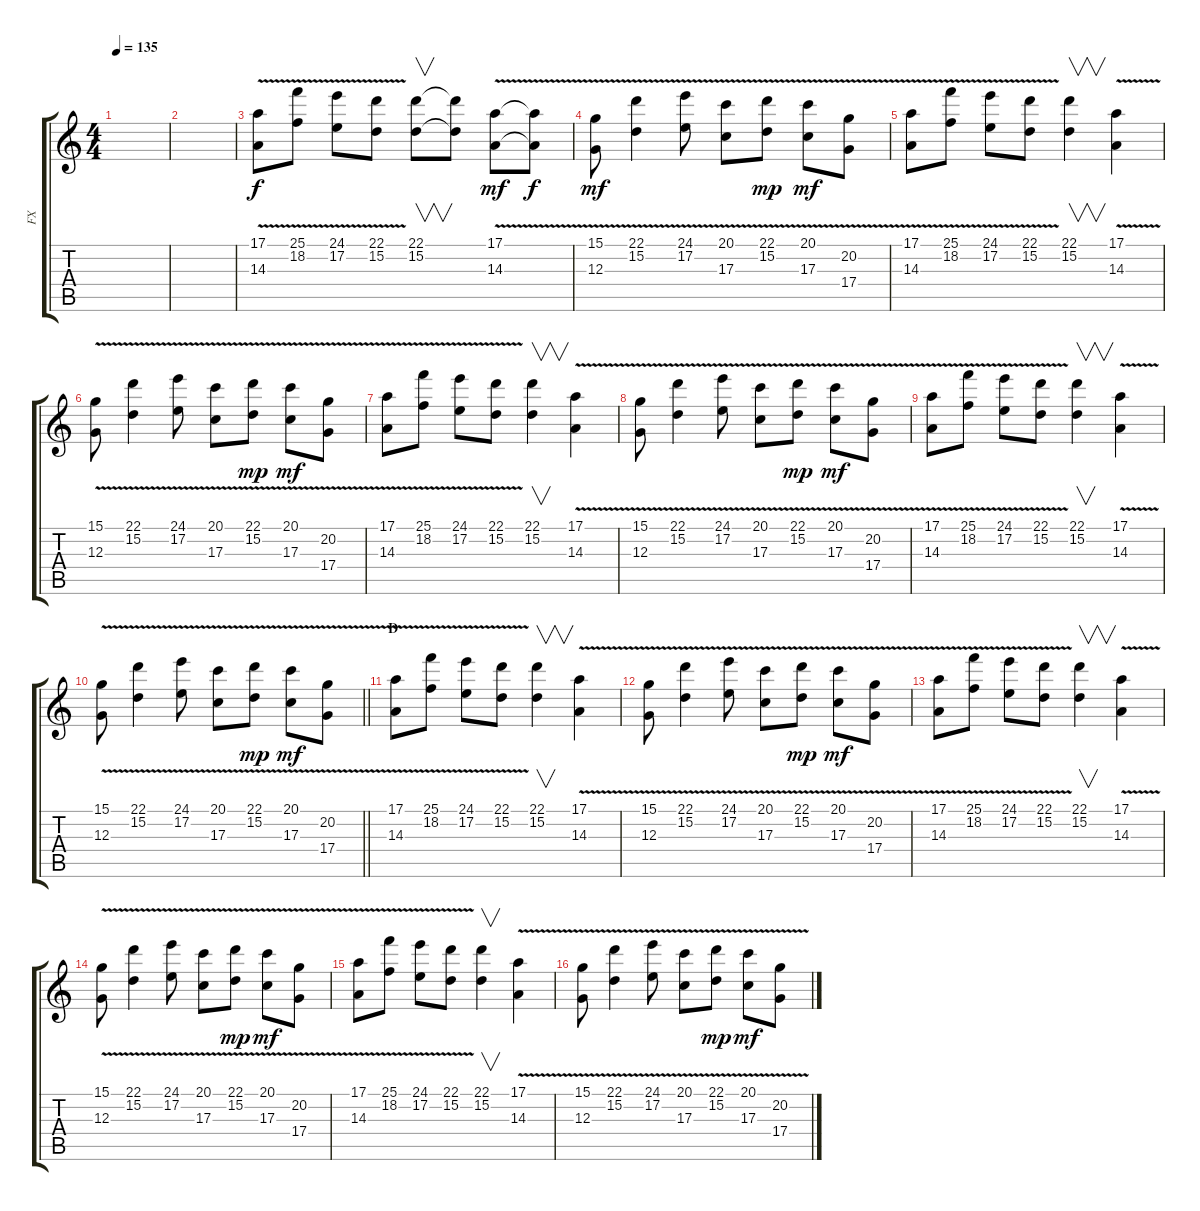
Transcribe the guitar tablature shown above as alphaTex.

\track ("FX" "FX") {instrument fx7echoes}
\staff {score tabs}
\tuning (E4 B3 G3 D3 A2 E2) {hide}
\ts (4 4)
\tempo 135
\clef g2
\ks c
|
|
(17.1 14.3{v}).8 (25.1 18.2{v}).8 (24.1 17.2{v}).8 (22.1 15.2{v}).8 (22.1 15.2).8{v} (22.1{t} 15.2{t}).8{dy f} (17.1 14.3{v}).8{dy mf} (17.1{t} 14.3{t}).8{dy f} |
(15.1 12.3{v}).8{dy mf} (22.1 15.2{v}).4 (24.1 17.2{v}).8 (20.1 17.3{v}).8 (22.1 15.2{v}).8{dy mp} (20.1 17.3{v}).8{dy mf} (20.2 17.4{v}).8 |
(17.1 14.3{v}).8 (25.1 18.2{v}).8 (24.1 17.2{v}).8 (22.1 15.2{v}).8 (22.1 15.2).4{v} (17.1 14.3{v}).4 |
(15.1 12.3{v}).8 (22.1 15.2{v}).4 (24.1 17.2{v}).8 (20.1 17.3{v}).8 (22.1 15.2{v}).8{dy mp} (20.1 17.3{v}).8{dy mf} (20.2 17.4{v}).8 |
(17.1 14.3{v}).8 (25.1 18.2{v}).8 (24.1 17.2{v}).8 (22.1 15.2{v}).8 (22.1 15.2).4{v} (17.1 14.3{v}).4 |
(15.1 12.3{v}).8 (22.1 15.2{v}).4 (24.1 17.2{v}).8 (20.1 17.3{v}).8 (22.1 15.2{v}).8{dy mp} (20.1 17.3{v}).8{dy mf} (20.2 17.4{v}).8 |
(17.1 14.3{v}).8 (25.1 18.2{v}).8 (24.1 17.2{v}).8 (22.1 15.2{v}).8 (22.1 15.2).4{v} (17.1 14.3{v}).4 |
\barLineRight lightlight
(15.1 12.3{v}).8 (22.1 15.2{v}).4 (24.1 17.2{v}).8 (20.1 17.3{v}).8 (22.1 15.2{v}).8{dy mp} (20.1 17.3{v}).8{dy mf} (20.2 17.4{v}).8 |
\section ("" "D")
(17.1 14.3{v}).8 (25.1 18.2{v}).8 (24.1 17.2{v}).8 (22.1 15.2{v}).8 (22.1 15.2).4{v} (17.1 14.3{v}).4 |
(15.1 12.3{v}).8 (22.1 15.2{v}).4 (24.1 17.2{v}).8 (20.1 17.3{v}).8 (22.1 15.2{v}).8{dy mp} (20.1 17.3{v}).8{dy mf} (20.2 17.4{v}).8 |
(17.1 14.3{v}).8 (25.1 18.2{v}).8 (24.1 17.2{v}).8 (22.1 15.2{v}).8 (22.1 15.2).4{v} (17.1 14.3{v}).4 |
(15.1 12.3{v}).8 (22.1 15.2{v}).4 (24.1 17.2{v}).8 (20.1 17.3{v}).8 (22.1 15.2{v}).8{dy mp} (20.1 17.3{v}).8{dy mf} (20.2 17.4{v}).8 |
(17.1 14.3{v}).8 (25.1 18.2{v}).8 (24.1 17.2{v}).8 (22.1 15.2{v}).8 (22.1 15.2).4{v} (17.1 14.3{v}).4 |
(15.1 12.3{v}).8 (22.1 15.2{v}).4 (24.1 17.2{v}).8 (20.1 17.3{v}).8 (22.1 15.2{v}).8{dy mp} (20.1 17.3{v}).8{dy mf} (20.2 17.4{v}).8
